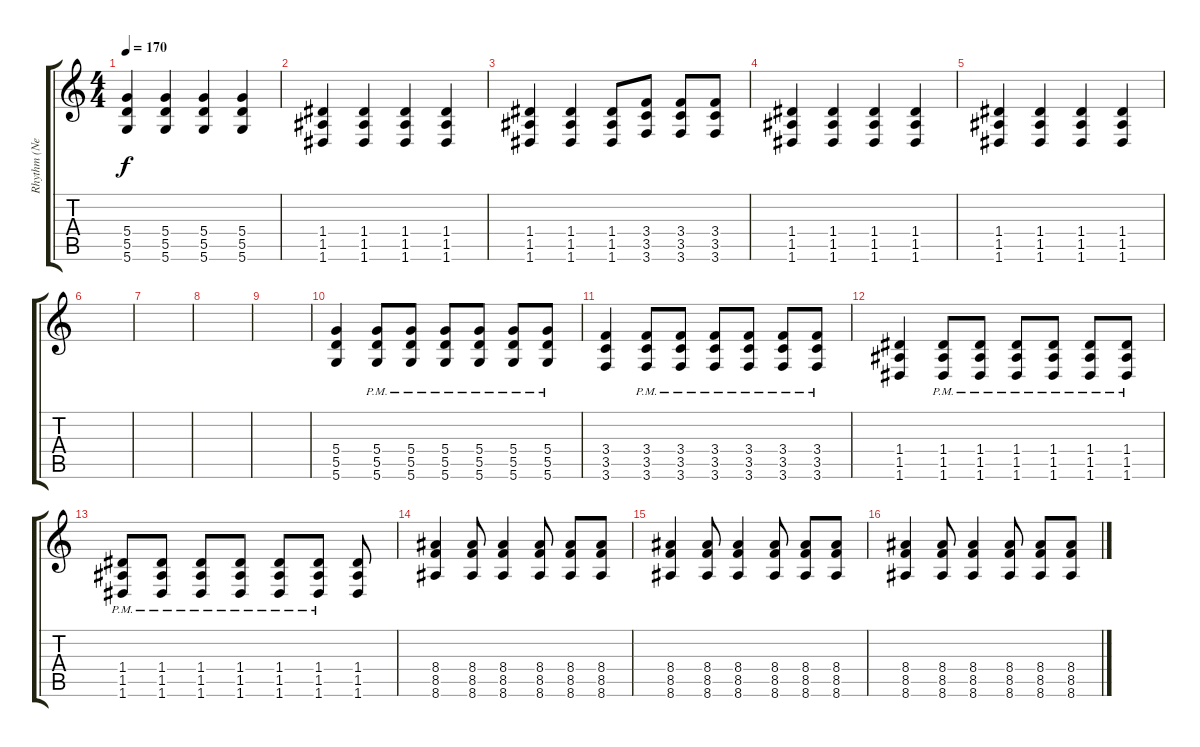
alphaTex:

\track ("Rhythm (Neil Westfall)" "Rhythm (Ne") {instrument distortionguitar}
\staff {score tabs}
\tuning (E4 B3 G3 D3 A2 D2) {hide}
\ts (4 4)
\tempo 170
\clef g2
\ks c
(5.4 5.5 5.6).4{dy f} (5.4 5.5 5.6).4 (5.4 5.5 5.6).4 (5.4 5.5 5.6).4 |
(1.4 1.5 1.6).4 (1.4 1.5 1.6).4 (1.4 1.5 1.6).4 (1.4 1.5 1.6).4 |
(1.4 1.5 1.6).4 (1.4 1.5 1.6).4 (1.4 1.5 1.6).8 (3.4 3.5 3.6).8 (3.4 3.5 3.6).8 (3.4 3.5 3.6).8 |
(1.4 1.5 1.6).4 (1.4 1.5 1.6).4 (1.4 1.5 1.6).4 (1.4 1.5 1.6).4 |
(1.4 1.5 1.6).4 (1.4 1.5 1.6).4 (1.4 1.5 1.6).4 (1.4 1.5 1.6).4 |
|
|
|
|
(5.4 5.5 5.6).4 (5.4{pm} 5.5{pm} 5.6{pm}).8 (5.4{pm} 5.5{pm} 5.6{pm}).8 (5.4{pm} 5.5{pm} 5.6{pm}).8 (5.4{pm} 5.5{pm} 5.6{pm}).8 (5.4{pm} 5.5{pm} 5.6{pm}).8 (5.4{pm} 5.5{pm} 5.6{pm}).8 |
(3.4 3.5 3.6).4 (3.4{pm} 3.5{pm} 3.6{pm}).8 (3.4{pm} 3.5{pm} 3.6{pm}).8 (3.4{pm} 3.5{pm} 3.6{pm}).8 (3.4{pm} 3.5{pm} 3.6{pm}).8 (3.4{pm} 3.5{pm} 3.6{pm}).8 (3.4{pm} 3.5{pm} 3.6{pm}).8 |
(1.4 1.5 1.6).4 (1.4{pm} 1.5{pm} 1.6{pm}).8 (1.4{pm} 1.5{pm} 1.6{pm}).8 (1.4{pm} 1.5{pm} 1.6{pm}).8 (1.4{pm} 1.5{pm} 1.6{pm}).8 (1.4{pm} 1.5{pm} 1.6{pm}).8 (1.4{pm} 1.5{pm} 1.6{pm}).8 |
(1.4{pm} 1.5{pm} 1.6{pm}).8 (1.4{pm} 1.5{pm} 1.6{pm}).8 (1.4{pm} 1.5{pm} 1.6{pm}).8 (1.4{pm} 1.5{pm} 1.6{pm}).8 (1.4{pm} 1.5{pm} 1.6{pm}).8 (1.4{pm} 1.5{pm} 1.6{pm}).8 (1.4 1.5 1.6).8 |
(8.4 8.5 8.6).4 (8.4 8.5 8.6).8 (8.4 8.5 8.6).4 (8.4 8.5 8.6).8 (8.4 8.5 8.6).8 (8.4 8.5 8.6).8 |
(8.4 8.5 8.6).4 (8.4 8.5 8.6).8 (8.4 8.5 8.6).4 (8.4 8.5 8.6).8 (8.4 8.5 8.6).8 (8.4 8.5 8.6).8 |
(8.4 8.5 8.6).4 (8.4 8.5 8.6).8 (8.4 8.5 8.6).4 (8.4 8.5 8.6).8 (8.4 8.5 8.6).8 (8.4 8.5 8.6).8
